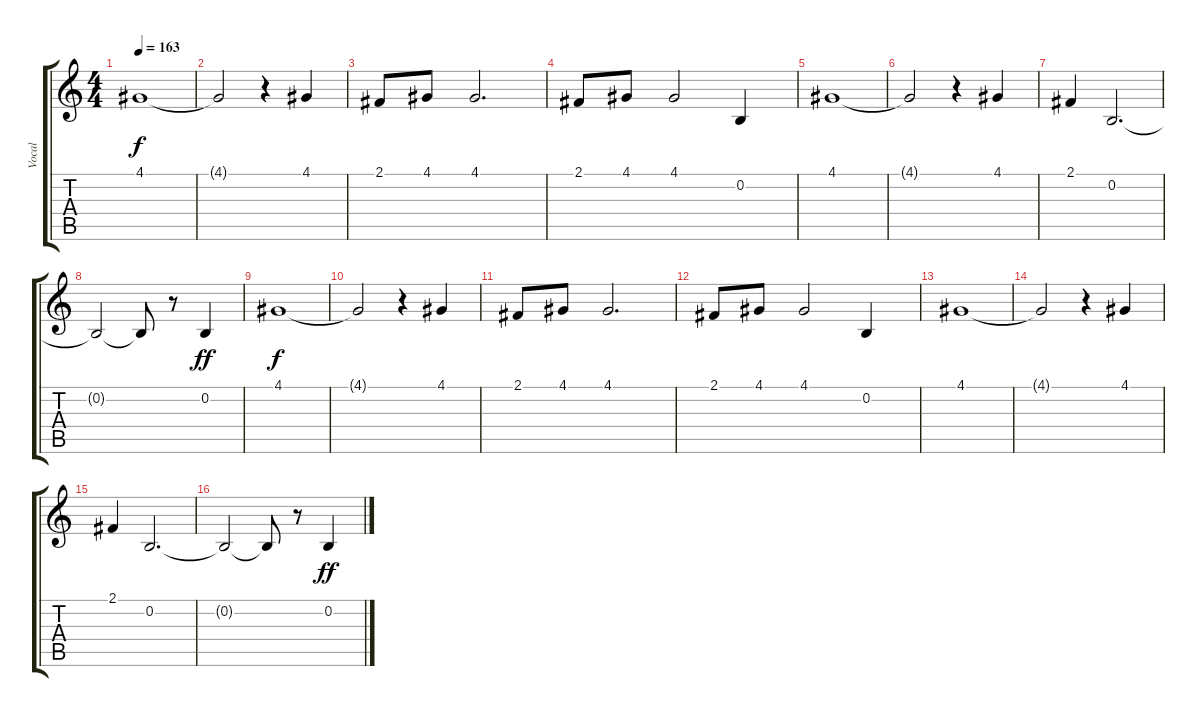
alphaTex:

\track ("Vocal" "Vocal") {instrument altosax}
\staff {score tabs}
\tuning (E4 B3 G3 D3 A2 E2) {hide}
\ts (4 4)
\tempo 163
\clef g2
\ks c
4.1.1{dy f} |
4.1{t}.2 r.4 4.1.4 |
2.1.8 4.1.8 4.1.2{d} |
2.1.8 4.1.8 4.1.2 0.2.4 |
4.1.1 |
4.1{t}.2 r.4 4.1.4 |
2.1.4 0.2.2{d} |
0.2{t}.2 0.2{t}.8 r.8 0.2.4{dy ff} |
4.1.1{dy f} |
4.1{t}.2 r.4 4.1.4 |
2.1.8 4.1.8 4.1.2{d} |
2.1.8 4.1.8 4.1.2 0.2.4 |
4.1.1 |
4.1{t}.2 r.4 4.1.4 |
2.1.4 0.2.2{d} |
0.2{t}.2 0.2{t}.8 r.8 0.2.4{dy ff}
